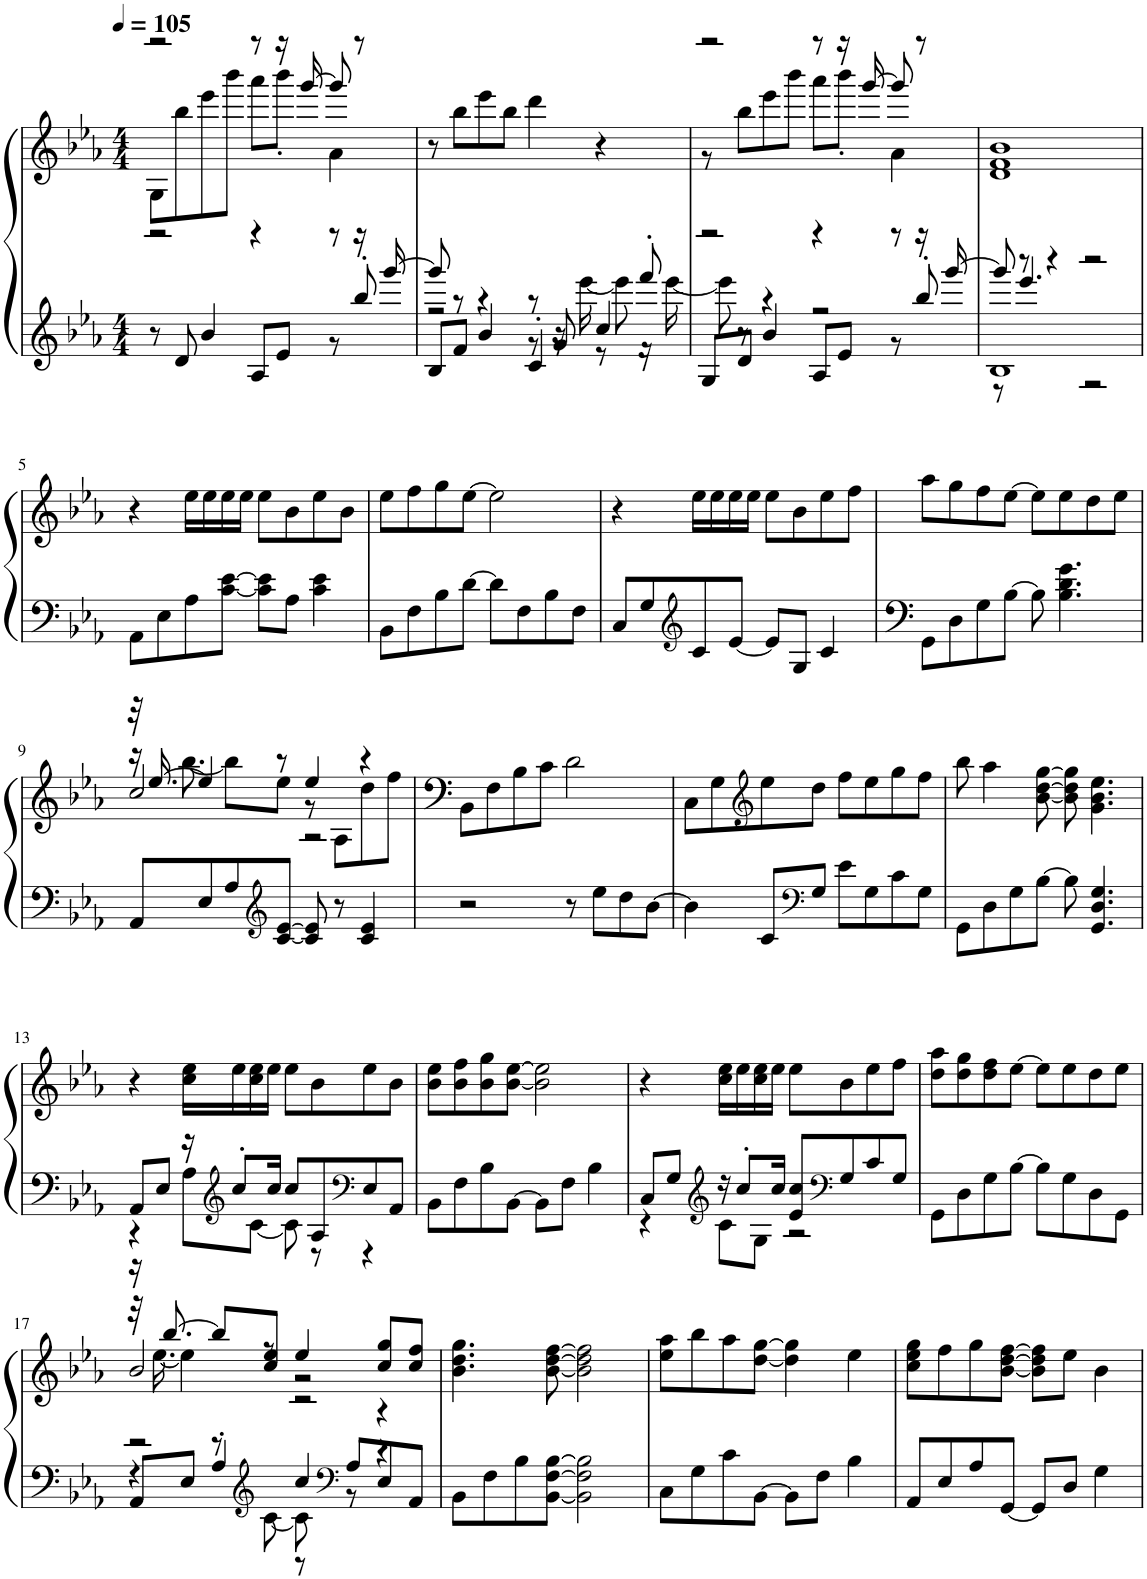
**kern	**kern
*part1	*part1
*staff2	*staff1
*I"Piano, Piano	*
*I'Pno	*
*clefG2	*clefG2
*k[b-e-a-]	*k[b-e-a-]
*M4/4	*M4/4
*MM105	*MM105
=1	=1
*^	*^
2r	8r	2r	8G\L
.	8d/	.	8bb-\
.	4b-/	.	8eee-\
.	.	.	8bbb-\J
4r	8A-/L	8r	8aaa-\L
.	8e-/J	16r	8bbb-'\J
.	.	[16ggg/	.
8r	8r	8ggg/]	4a-\
16r	8bb-'/	8r	.
[16ggg/	.	.	.
*	*	*v	*v
=2	=2	=2
*	*^	*
8ggg/]	2r	8B-/L	8r
8r	.	8f/J	8bb-\L
4r	.	4b-/	8eee-\
.	.	.	8bb-\J
8r	8r	4c'/	4ddd\
8g/	16r	.	.
.	[16eee-\	.	.
4cc/	8eee-\]	8r	4r
.	16r	8fff'/	.
.	[16eee-\	.	.
=3	=3	=3	=3
*	*	*	*^
2r	8eee-\]	8G/L	2r	8r
.	8r	8d/J	.	8bb-\L
.	4r	4b-/	.	8eee-\
.	.	.	.	8bbb-\J
4r	2r	8A-/L	8r	8aaa-\L
.	.	8e-/J	16r	8bbb-'\J
.	.	.	[16ggg/	.
8r	.	8r	8ggg/]	4a-\
16r	.	8bb-'/	8r	.
[16ggg/	.	.	.	.
*	*	*	*v	*v
=4	=4	=4	=4
8ggg/]	1B-	8r	1d 1f 1b-
8r	.	4.eee-/	.
4r	.	.	.
2r	.	2r	.
*v	*v	*v	*
!!LO:LB:g=z
=5	=5
8AA-\L	4r
8E-\	.
8A-\	16ee-\LL
.	16ee-\
[8c\ [8e-\J	16ee-\
.	16ee-\JJ
8c\] 8e-\]L	8ee-\L
8A-\J	8b-\
4c\ 4e-\	8ee-\
.	8b-\J
=6	=6
8BB-\L	8ee-\L
8F\	8ff\
8B-\	8gg\
[8d\J	[8ee-\J
8d\L]	2ee-\]
8F\	.
8B-\	.
8F\J	.
=7	=7
8C/L	4r
8G/	.
*clefG2	*
8c/	16ee-\LL
.	16ee-\
[8e-/J	16ee-\
.	16ee-\JJ
8e-/L]	8ee-\L
8G/J	8b-\
4c/	8ee-\
.	8ff\J
=8	=8
8GG\L	8aa-\L
8D\	8gg\
8G\	8ff\
[8B-\J	[8ee-\J
8B-\]	8ee-\L]
4.B-\ 4.d\ 4.g\	8ee-\
.	8dd\
.	8ee-\J
!!LO:LB:g=z
=9	=9
*	*^
*	*	*^
8AA-/L	32r	16r	2cc/
.	[16.ee-/	.	.
.	.	[8.bb-\	.
8E-/	4ee-/]	.	.
8A-/	.	8bb-\L]	.
*clefG2	*	*	*
[8c/ [8e-/J	8r	8ee-\J	.
8c/] 8e-/]	4ee-/	8r	2r
8r	.	8A-\L	.
4c/ 4e-/	4r	8dd\	.
.	.	8ff\J	.
*	*v	*v	*v
=10	=10
2r	8BB-\L
.	8F\
.	8B-\
.	8c\J
8r	2d\
8ee-\L	.
8dd\	.
[8b-\J	.
=11	=11
4b-\]	8C\L
.	8G\
*	*clefG2
8c/L	8ee-\
*clefF4	*
8G/J	8dd\J
8e-\L	8ff\L
8G\	8ee-\
8c\	8gg\
8G\J	8ff\J
=12	=12
8GG\L	8bb-\
8D\	4aa-\
8G\	.
[8B-\J	[8b-\ [8dd\ [8gg\
8B-\]	8b-\] 8dd\] 8gg\]
4.GG/ 4.D/ 4.G/	4.g\ 4.b-\ 4.ee-\
!!LO:LB:g=z
=13	=13
*^	*
8AA-/L	4r	4r
8E-/J	.	.
16r	8A-\L	16cc\ 16ee-\LL
*clefG2	*	*
8cc'/L	.	16ee-\
.	[8c\J	16cc\ 16ee-\
16cc/Jk	.	16ee-\JJ
8cc/L	8c\]	8ee-\L
8A-/	8r	8b-\
*clefF4	*	*
8E-/	4r	8ee-\
8AA-/J	.	8b-\J
*v	*v	*
=14	=14
8BB-\L	8b-\ 8ee-\L
8F\	8b-\ 8ff\
8B-\	8b-\ 8gg\
[8BB-\J	[8b-\ [8ee-\J
8BB-\L]	2b-\] 2ee-\]
8F\J	.
4B-\	.
=15	=15
*^	*
8C/L	4r	4r
8G/J	.	.
*clefG2	*	*
16r	8c\L	16cc\ 16ee-\LL
8cc'/L	.	16ee-\
.	8G\J	16cc\ 16ee-\
16cc/Jk	.	16ee-\JJ
8e-/ 8cc/L	2r	8ee-\L
*clefF4	*	*
8G/	.	8b-\
8c/	.	8ee-\
8G/J	.	8ff\J
*v	*v	*
=16	=16
8GG\L	8dd\ 8aa-\L
8D\	8dd\ 8gg\
8G\	8dd\ 8ff\
[8B-\J	[8ee-\J
8B-\L]	8ee-\L]
8G\	8ee-\
8D\	8dd\
8GG\J	8ee-\J
!!LO:LB:g=z
=17	=17
*^	*^
*	*^	*	*^
2r	4r	8AA-/L	16r	32r	2b-/
.	.	.	.	[16.ee-\	.
.	.	.	[8.bb-/	.	.
.	.	8E-/J	.	4ee-\]	.
.	8r	4A-'/	8bb-/L]	.	.
*clefG2	*	*	*	*	*
.	[8c\	.	8cc/ 8ee-/J	8r	.
4cc/	8c\]	8r	4ee-/	2r	2r
*clefF4	*	*	*	*	*
.	8r	8A-/L	.	.	.
4r	4r	8E-/	8cc/ 8gg/L	.	.
.	.	8AA-/J	8cc/ 8ff/J	.	.
*v	*v	*v	*	*	*
*	*v	*v	*v
=18	=18
8BB-\L	4.b-\ 4.dd\ 4.gg\
8F\	.
8B-\	.
[8BB-\ [8F\ [8B-\J	[8b-\ [8dd\ [8ff\
2BB-\] 2F\] 2B-\]	2b-\] 2dd\] 2ff\]
=19	=19
8C\L	8ee-\ 8aa-\L
8G\	8bb-\
8c\	8aa-\
[8BB-\J	[8dd\ [8gg\J
8BB-\L]	4dd\] 4gg\]
8F\J	.
4B-\	4ee-\
=20	=20
8AA-/L	8cc\ 8ee-\ 8gg\L
8E-/	8ff\
8A-/	8gg\
[8GG/J	[8b-\ [8dd\ [8ff\J
8GG/L]	8b-\] 8dd\] 8ff\]L
8D/J	8ee-\J
4G\	4b-\
=	=
*-	*-
